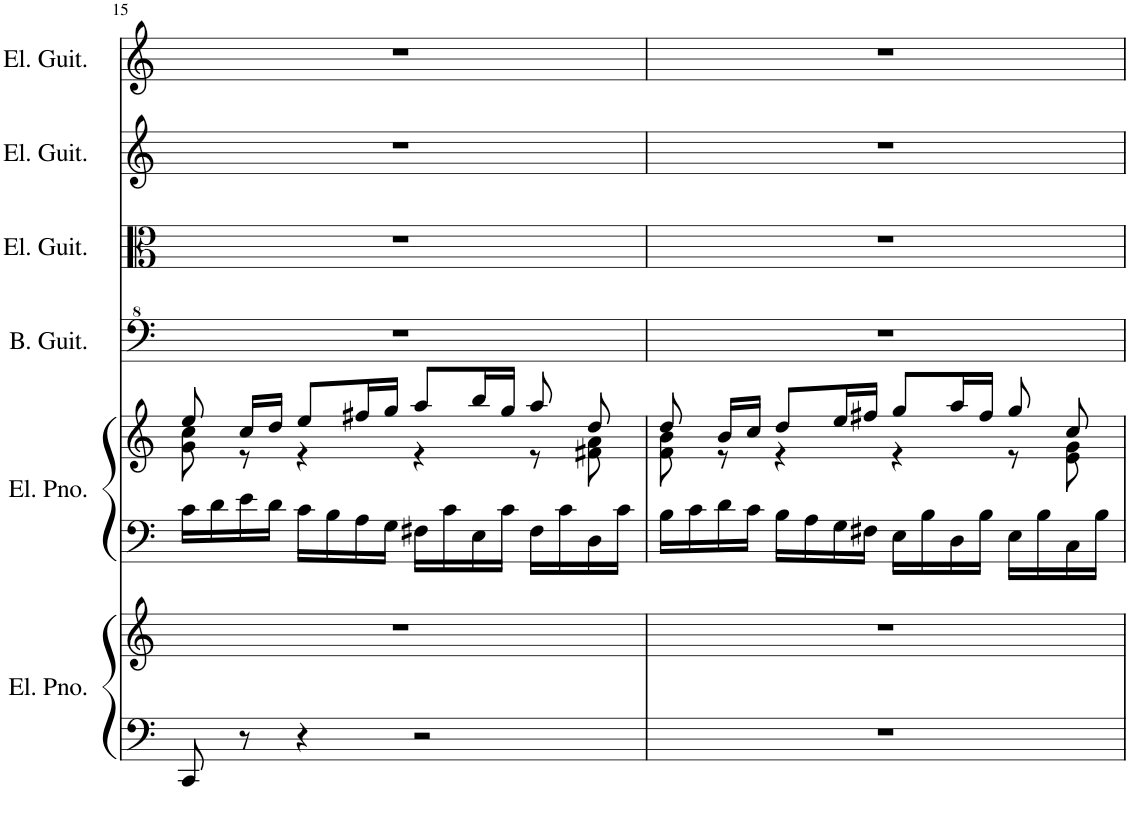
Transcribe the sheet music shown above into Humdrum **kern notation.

**kern	**kern	**kern	**kern	**kern	**kern	**kern	**kern
*part6	*part6	*part5	*part5	*part4	*part3	*part2	*part1
*staff8	*staff7	*staff6	*staff5	*staff4	*staff3	*staff2	*staff1
*I"Electric Piano	*	*I"Electric Piano	*	*I"Bass Guitar	*I"Electric Guitar	*I"Electric Guitar	*I"Electric Guitar
*I'El. Pno.	*	*I'El. Pno.	*	*I'B. Guit.	*I'El. Guit.	*I'El. Guit.	*I'El. Guit.
!!LO:PB:g=z
*clefF4	*clefG2	*clefF4	*clefG2	*clefF^4	*clefC3	*clefG2	*clefG2
*	*	*	*	*Trd7c12	*	*	*
*k[]	*k[]	*k[]	*k[]	*k[]	*k[]	*k[]	*k[]
*M4/4	*M4/4	*M4/4	*M4/4	*M4/4	*M4/4	*M4/4	*M4/4
=15	=15	=15	=15	=15	=15	=15	=15
*	*	*	*^	*	*	*	*
8CC/	1r	16c\LL	8ee/	8g\ 8cc\	1r	1r	1r	1r
.	.	16d\	.	.	.	.	.	.
8r	.	16e\	16cc/LL	8r	.	.	.	.
.	.	16d\JJ	16dd/JJ	.	.	.	.	.
4r	.	16c\LL	8ee/L	4r	.	.	.	.
.	.	16B\	.	.	.	.	.	.
.	.	16A\	16ff#X/L	.	.	.	.	.
.	.	16G\JJ	16gg/JJ	.	.	.	.	.
2r	.	16F#X\LL	8aa/L	4r	.	.	.	.
.	.	16c\	.	.	.	.	.	.
.	.	16E\	16bb/L	.	.	.	.	.
.	.	16c\JJ	16gg/JJ	.	.	.	.	.
.	.	16F#\LL	8aa/	8r	.	.	.	.
.	.	16c\	.	.	.	.	.	.
.	.	16D\	8dd/	8f#X\ 8a\	.	.	.	.
.	.	16c\JJ	.	.	.	.	.	.
=16	=16	=16	=16	=16	=16	=16	=16	=16
1r	1r	16B\LL	8dd/	8f\ 8b\	1r	1r	1r	1r
.	.	16c\	.	.	.	.	.	.
.	.	16d\	16b/LL	8r	.	.	.	.
.	.	16c\JJ	16cc/JJ	.	.	.	.	.
.	.	16B\LL	8dd/L	4r	.	.	.	.
.	.	16A\	.	.	.	.	.	.
.	.	16G\	16ee/L	.	.	.	.	.
.	.	16F#X\JJ	16ff#X/JJ	.	.	.	.	.
.	.	16E\LL	8gg/L	4r	.	.	.	.
.	.	16B\	.	.	.	.	.	.
.	.	16D\	16aa/L	.	.	.	.	.
.	.	16B\JJ	16ff#/JJ	.	.	.	.	.
.	.	16E\LL	8gg/	8r	.	.	.	.
.	.	16B\	.	.	.	.	.	.
.	.	16C\	8cc/	8e\ 8g\	.	.	.	.
.	.	16B\JJ	.	.	.	.	.	.
*	*	*	*v	*v	*	*	*	*
=	=	=	=	=	=	=	=
*-	*-	*-	*-	*-	*-	*-	*-
